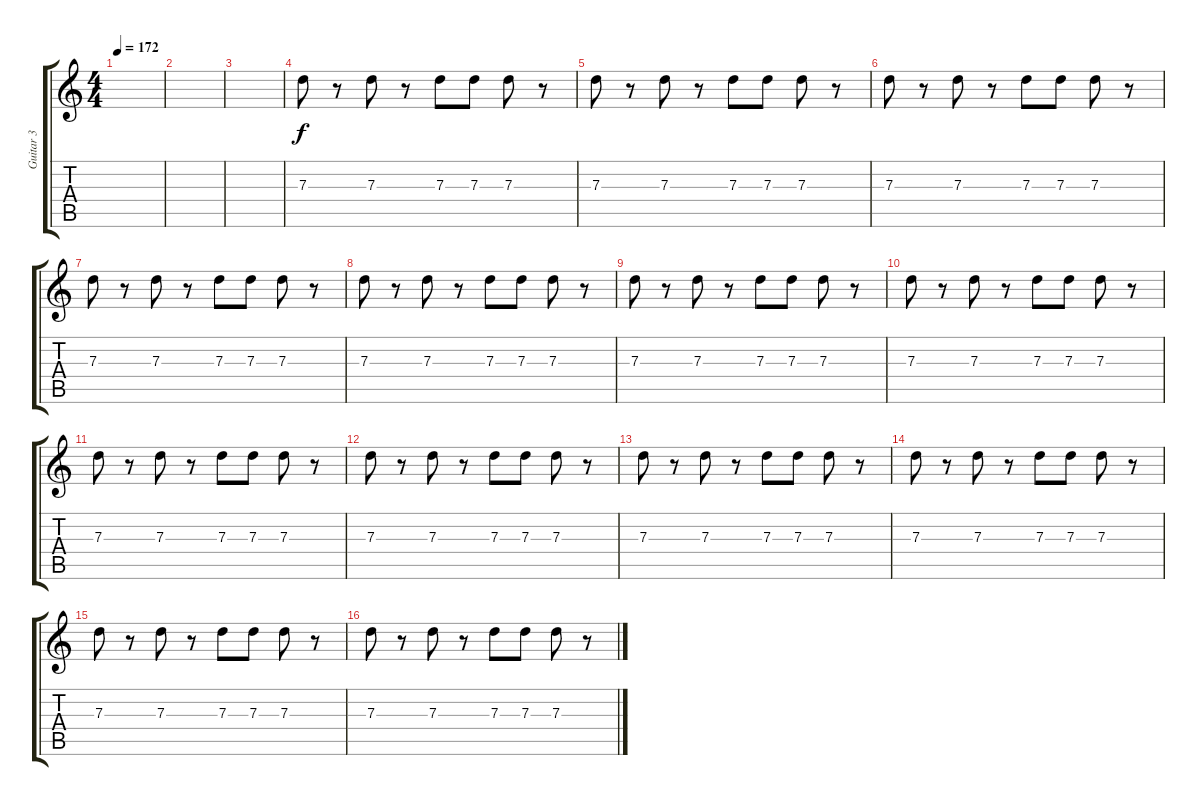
\track ("Guitar 3" "Guitar 3") {instrument distortionguitar}
\staff {score tabs}
\tuning (E4 B3 G3 D3 A2 E2) {hide}
\ts (4 4)
\tempo 172
\clef g2
\ks c
|
|
|
7.3.8 r.8 7.3.8 r.8 7.3.8 7.3.8 7.3.8 r.8 |
7.3.8 r.8 7.3.8 r.8 7.3.8 7.3.8 7.3.8 r.8 |
7.3.8 r.8 7.3.8 r.8 7.3.8 7.3.8 7.3.8 r.8 |
7.3.8 r.8 7.3.8 r.8 7.3.8 7.3.8 7.3.8 r.8 |
7.3.8 r.8 7.3.8 r.8 7.3.8 7.3.8 7.3.8 r.8 |
7.3.8 r.8 7.3.8 r.8 7.3.8 7.3.8 7.3.8 r.8 |
7.3.8 r.8 7.3.8 r.8 7.3.8 7.3.8 7.3.8 r.8 |
7.3.8 r.8 7.3.8 r.8 7.3.8 7.3.8 7.3.8 r.8 |
7.3.8 r.8 7.3.8 r.8 7.3.8 7.3.8 7.3.8 r.8 |
7.3.8 r.8 7.3.8 r.8 7.3.8 7.3.8 7.3.8 r.8 |
7.3.8 r.8 7.3.8 r.8 7.3.8 7.3.8 7.3.8 r.8 |
7.3.8 r.8 7.3.8 r.8 7.3.8 7.3.8 7.3.8 r.8 |
7.3.8 r.8 7.3.8 r.8 7.3.8 7.3.8 7.3.8 r.8
